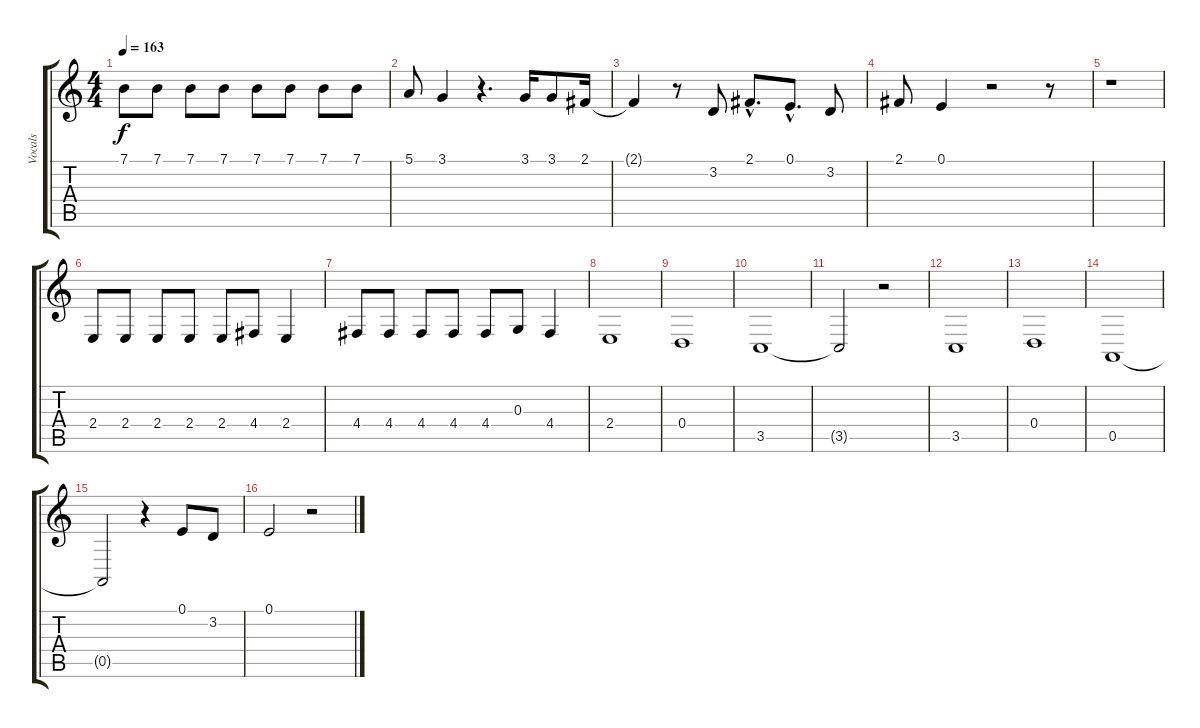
\track ("Vocals" "Vocals") {instrument tenorsax}
\staff {score tabs}
\tuning (E4 B3 G3 D3 A2 E2) {hide}
\ts (4 4)
\tempo 163
\clef g2
\ks c
7.1.8{dy f} 7.1.8 7.1.8 7.1.8 7.1.8 7.1.8 7.1.8 7.1.8 |
5.1.8 3.1.4 r.4{d} 3.1.16 3.1.8 2.1.16 |
2.1{t}.4 r.8 3.2.8 2.1{hac}.8{d} 0.1{hac}.8{d} 3.2.8 |
2.1.8 0.1.4 r.2 r.8 |
r.1 |
2.4.8 2.4.8 2.4.8 2.4.8 2.4.8 4.4.8 2.4.4 |
4.4.8 4.4.8 4.4.8 4.4.8 4.4.8 0.3.8 4.4.4 |
2.4.1 |
0.4.1 |
3.5.1 |
3.5{t}.2 r.2 |
3.5.1 |
0.4.1 |
0.5.1 |
0.5{t}.2 r.4 0.1.8 3.2.8 |
0.1.2 r.2
